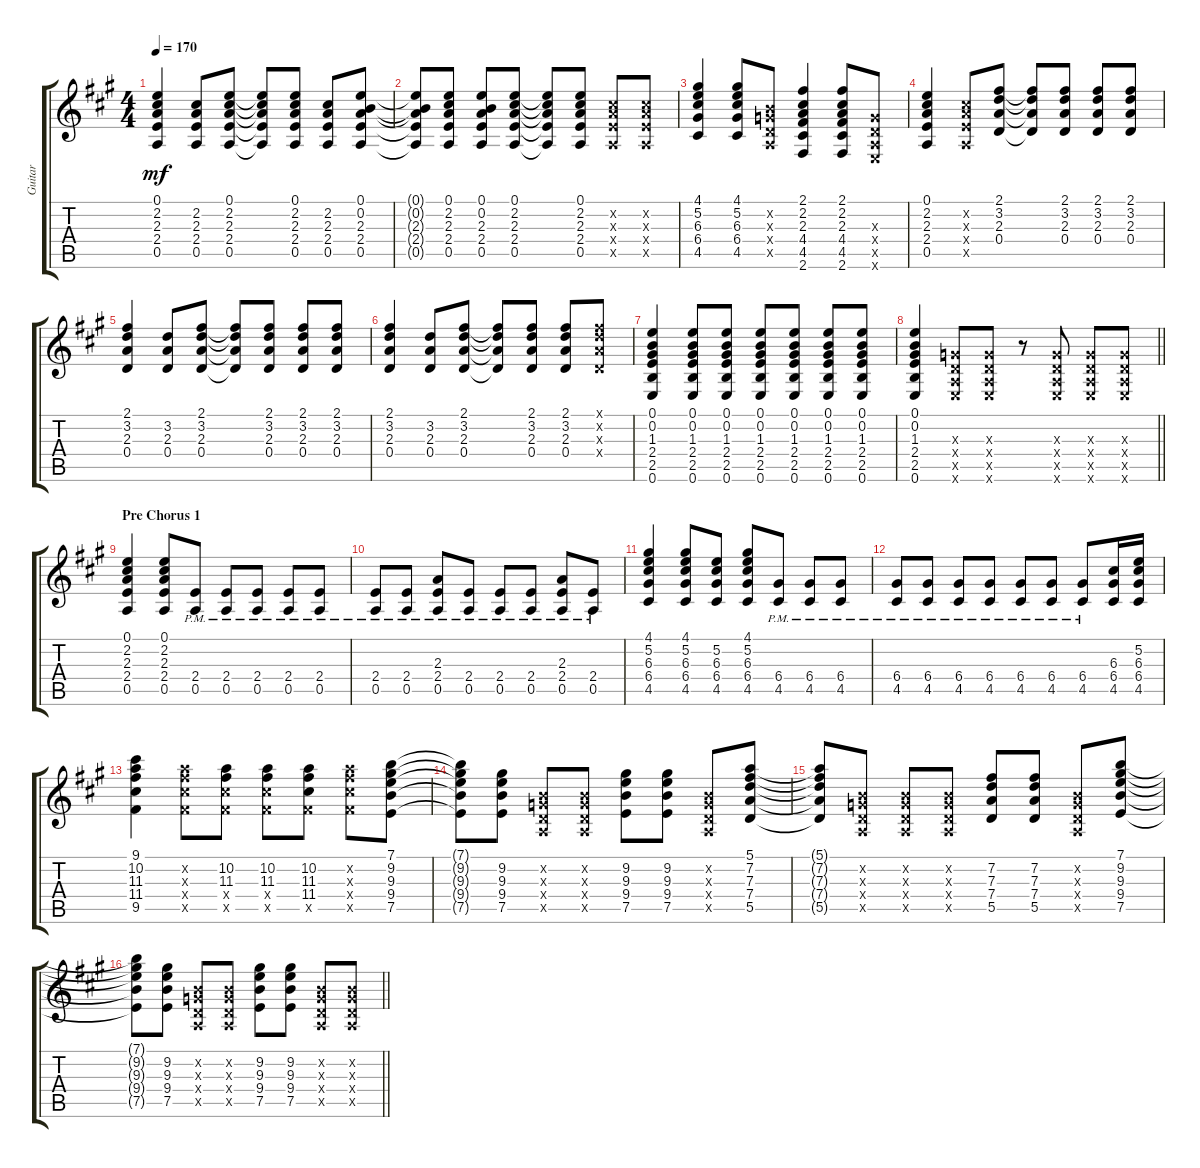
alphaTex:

\track ("Guitar" "Guitar") {instrument distortionguitar}
\staff {score tabs}
\tuning (E4 B3 G3 D3 A2 E2) {hide}
\ts (4 4)
\tempo 170
\clef g2
\ks a
(0.1 2.2 2.3 2.4 0.5).4{dy mf} (2.2 2.3 2.4 0.5).8 (0.1 2.2 2.3 2.4 0.5).8 (0.1{t} 2.2{t} 2.3{t} 2.4{t} 0.5{t}).8 (0.1 2.2 2.3 2.4 0.5).8 (2.2 2.3 2.4 0.5).8 (0.1 0.2 2.3 2.4 0.5).8 |
(0.1{t} 0.2{t} 2.3{t} 2.4{t} 0.5{t}).8 (0.1 2.2 2.3 2.4 0.5).8 (0.1 0.2 2.3 2.4 0.5).8 (0.1 2.2 2.3 2.4 0.5).8 (0.1{t} 2.2{t} 2.3{t} 2.4{t} 0.5{t}).8 (0.1 2.2 2.3 2.4 0.5).8 (2.2{x} 2.3{x} 2.4{x} 0.5{x}).8 (2.2{x} 2.3{x} 2.4{x} 0.5{x}).8 |
(4.1 5.2 6.3 6.4 4.5).4 (4.1 5.2 6.3 6.4 4.5).8 (0.2{x} 0.3{x} 0.4{x} 0.5{x}).8 (2.1 2.2 2.3 4.4 4.5 2.6).4 (2.1 2.2 2.3 4.4 4.5 2.6).8 (0.3{x} 0.4{x} 0.5{x} 0.6{x}).8 |
(0.1 2.2 2.3 2.4 0.5).4 (2.2{x} 2.3{x} 2.4{x} 0.5{x}).8 (2.1 3.2 2.3 0.4).8 (2.1{t} 3.2{t} 2.3{t} 0.4{t}).8 (2.1 3.2 2.3 0.4).8 (2.1 3.2 2.3 0.4).8 (2.1 3.2 2.3 0.4).8 |
(2.1 3.2 2.3 0.4).4 (3.2 2.3 0.4).8 (2.1 3.2 2.3 0.4).8 (2.1{t} 3.2{t} 2.3{t} 0.4{t}).8 (2.1 3.2 2.3 0.4).8 (2.1 3.2 2.3 0.4).8 (2.1 3.2 2.3 0.4).8 |
(2.1 3.2 2.3 0.4).4 (3.2 2.3 0.4).8 (2.1 3.2 2.3 0.4).8 (2.1{t} 3.2{t} 2.3{t} 0.4{t}).8 (2.1 3.2 2.3 0.4).8 (2.1 3.2 2.3 0.4).8 (2.1{x} 3.2{x} 2.3{x} 0.4{x}).8 |
(0.1 0.2 1.3 2.4 2.5 0.6).4 (0.1 0.2 1.3 2.4 2.5 0.6).8 (0.1 0.2 1.3 2.4 2.5 0.6).8 (0.1 0.2 1.3 2.4 2.5 0.6).8 (0.1 0.2 1.3 2.4 2.5 0.6).8 (0.1 0.2 1.3 2.4 2.5 0.6).8 (0.1 0.2 1.3 2.4 2.5 0.6).8 |
\barLineRight lightlight
(0.1 0.2 1.3 2.4 2.5 0.6).4 (0.3{x} 0.4{x} 0.5{x} 0.6{x}).8 (0.3{x} 0.4{x} 0.5{x} 0.6{x}).8 r.8 (0.3{x} 0.4{x} 0.5{x} 0.6{x}).8 (0.3{x} 0.4{x} 0.5{x} 0.6{x}).8 (0.3{x} 0.4{x} 0.5{x} 0.6{x}).8 |
\section ("" "Pre Chorus 1")
(0.1 2.2 2.3 2.4 0.5).4 (0.1 2.2 2.3 2.4 0.5).8 (2.4{pm} 0.5{pm}).8 (2.4{pm} 0.5{pm}).8 (2.4{pm} 0.5{pm}).8 (2.4{pm} 0.5{pm}).8 (2.4{pm} 0.5{pm}).8 |
(2.4{pm} 0.5{pm}).8 (2.4{pm} 0.5{pm}).8 (2.3{pm} 2.4{pm} 0.5{pm}).8 (2.4{pm} 0.5{pm}).8 (2.4{pm} 0.5{pm}).8 (2.4{pm} 0.5{pm}).8 (2.3{pm} 2.4{pm} 0.5{pm}).8 (2.4{pm} 0.5{pm}).8 |
(4.1 5.2 6.3 6.4 4.5).4 (4.1 5.2 6.3 6.4 4.5).8 (5.2 6.3 6.4 4.5).8 (4.1 5.2 6.3 6.4 4.5).8 (6.4{pm} 4.5{pm}).8 (6.4{pm} 4.5{pm}).8 (6.4{pm} 4.5{pm}).8 |
(6.4{pm} 4.5{pm}).8 (6.4{pm} 4.5{pm}).8 (6.4{pm} 4.5{pm}).8 (6.4{pm} 4.5{pm}).8 (6.4{pm} 4.5{pm}).8 (6.4{pm} 4.5{pm}).8 (6.4{pm} 4.5{pm}).8 (6.3 6.4 4.5).16 (5.2 6.3 6.4 4.5).16 |
(9.1 10.2 11.3 11.4 9.5).4 (10.2{x} 11.3{x} 11.4{x} 9.5{x}).8 (10.2 11.3 11.4{x} 9.5{x}).8 (10.2 11.3 11.4{x} 9.5{x}).8 (10.2 11.3 11.4 9.5{x}).8 (10.2{x} 11.3{x} 11.4{x} 9.5{x}).8 (7.1 9.2 9.3 9.4 7.5).8 |
(7.1{t} 9.2{t} 9.3{t} 9.4{t} 7.5{t}).8 (9.2 9.3 9.4 7.5).8 (0.2{x} 0.3{x} 0.4{x} 0.5{x}).8 (0.2{x} 0.3{x} 0.4{x} 0.5{x}).8 (9.2 9.3 9.4 7.5).8 (9.2 9.3 9.4 7.5).8 (0.2{x} 0.3{x} 0.4{x} 0.5{x}).8 (5.1 7.2 7.3 7.4 5.5).8 |
(5.1{t} 7.2{t} 7.3{t} 7.4{t} 5.5{t}).8 (0.2{x} 0.3{x} 0.4{x} 0.5{x}).8 (0.2{x} 0.3{x} 0.4{x} 0.5{x}).8 (0.2{x} 0.3{x} 0.4{x} 0.5{x}).8 (7.2 7.3 7.4 5.5).8 (7.2 7.3 7.4 5.5).8 (0.2{x} 0.3{x} 0.4{x} 0.5{x}).8 (7.1 9.2 9.3 9.4 7.5).8 |
\barLineRight lightlight
(7.1{t} 9.2{t} 9.3{t} 9.4{t} 7.5{t}).8 (9.2 9.3 9.4 7.5).8 (0.2{x} 0.3{x} 0.4{x} 0.5{x}).8 (0.2{x} 0.3{x} 0.4{x} 0.5{x}).8 (9.2 9.3 9.4 7.5).8 (9.2 9.3 9.4 7.5).8 (0.2{x} 0.3{x} 0.4{x} 0.5{x}).8 (0.2{x} 0.3{x} 0.4{x} 0.5{x}).8
